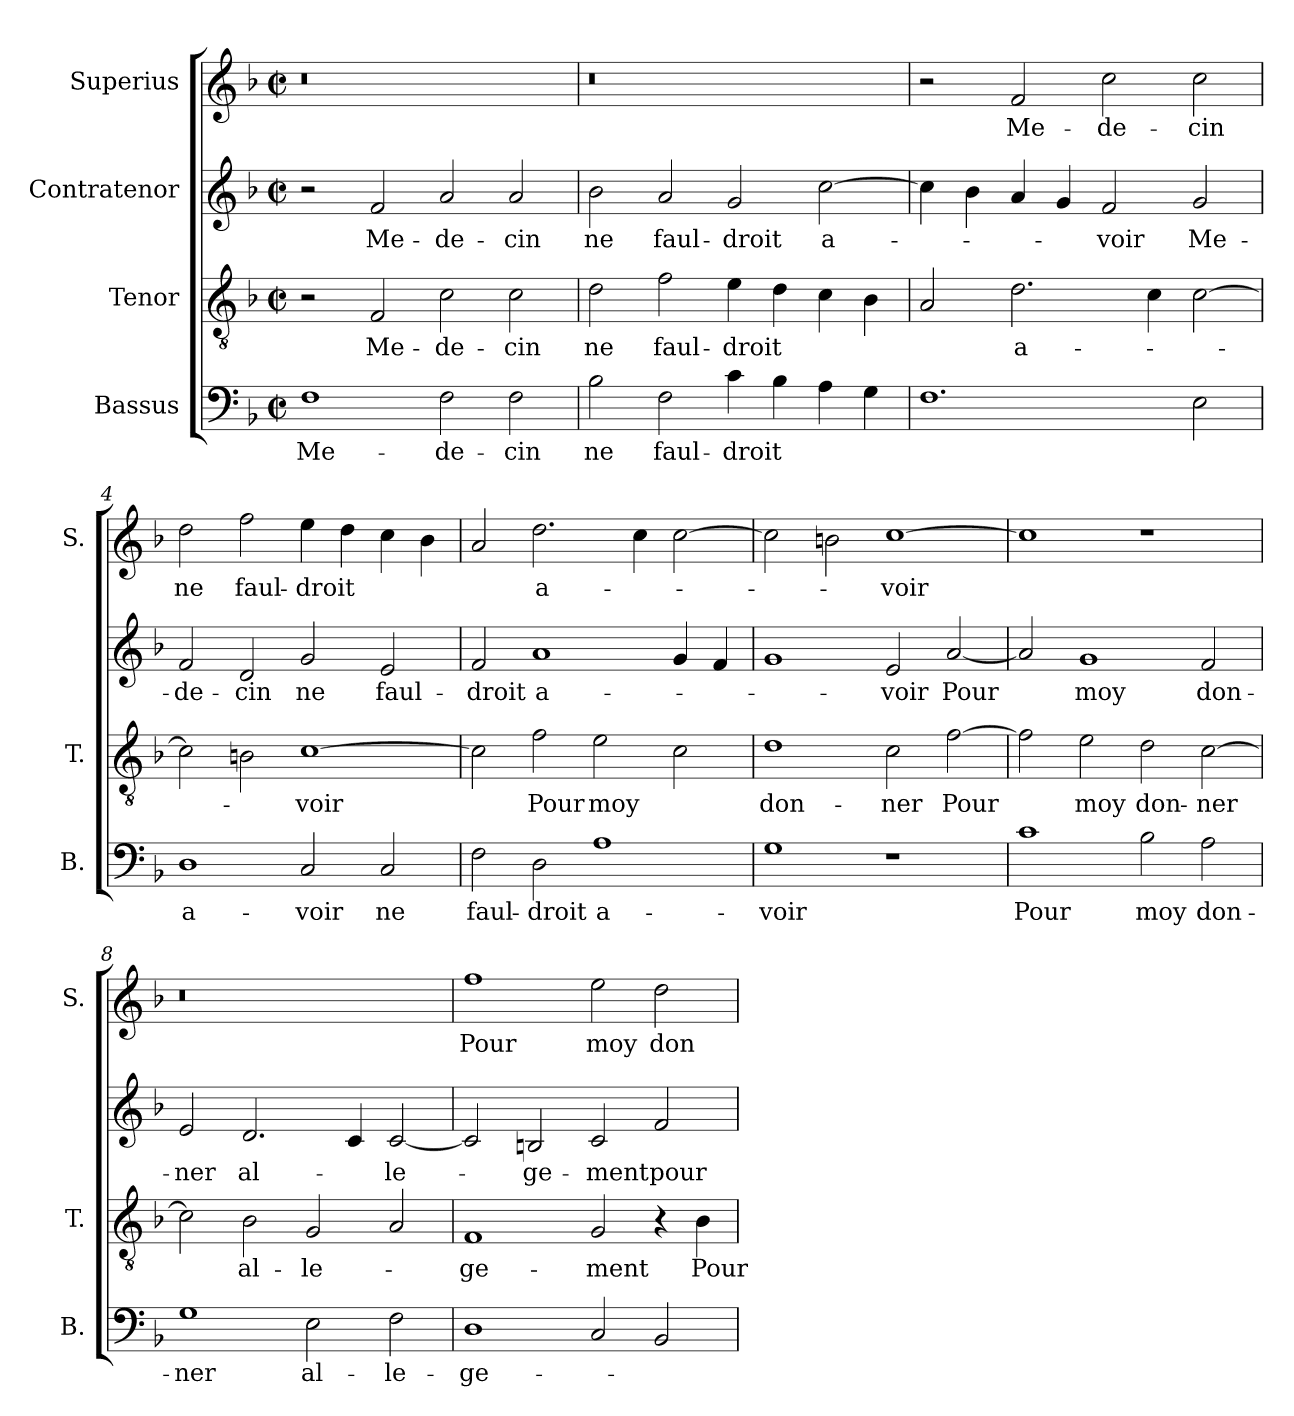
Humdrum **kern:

**kern	**text	**kern	**text	**kern	**text	**kern	**text
*part4	*part4	*part3	*part3	*part2	*part2	*part1	*part1
*staff4	*staff4	*staff3	*staff3	*staff2	*staff2	*staff1	*staff1
*I"Bassus	*	*I"Tenor	*	*I"Contratenor	*	*I"Superius	*
*I'B.	*	*I'T.	*	*	*	*I'S.	*
*clefF4	*	*clefGv2	*	*clefG2	*	*clefG2	*
*k[b-]	*	*k[b-]	*	*k[b-]	*	*k[b-]	*
*F:	*	*F:	*	*F:	*	*F:	*
*M2/2	*	*M2/2	*	*M2/2	*	*M2/2	*
*met(c|)	*	*met(c|)	*	*met(c|)	*	*met(c|)	*
=1	=1	=1	=1	=1	=1	=1	=1
!	!	!	!	!	!	!LO:N:vis=0	!
1F\	Me-	2r	.	2r	.	1r	.
.	.	2F/	Me-	2f/	Me-	.	.
2F\	-de-	2c\	-de-	2a/	-de-	1ryy	.
2F\	-cin	2c\	-cin	2a/	-cin	.	.
=2	=2	=2	=2	=2	=2	=2	=2
!	!	!	!	!	!	!LO:N:vis=0	!
2B-\	ne	2d\	ne	2b-\	ne	1r	.
2F\	faul-	2f\	faul-	2a/	faul-	.	.
4c\	-droit	4e\	-droit	2g/	-droit	1ryy	.
4B-\	.	4d\	.	.	.	.	.
4A\	.	4c\	.	[2cc\	a-	.	.
4G\	.	4B-\	.	.	.	.	.
=3	=3	=3	=3	=3	=3	=3	=3
1.F\	.	2A/	.	4cc\]	.	2r	.
.	.	.	.	4b-\	.	.	.
.	.	2.d\	a-	4a/	.	2f/	Me-
.	.	.	.	4g/	.	.	.
.	.	.	.	2f/	-voir	2cc\	-de-
.	.	4c\	.	.	.	.	.
2E\	.	[2c\	.	2g/	Me-	2cc\	-cin
=4	=4	=4	=4	=4	=4	=4	=4
1D\	a-	2c\]	.	2f/	-de-	2dd\	ne
.	.	2Bn\	.	2d/	-cin	2ff\	faul-
2C/	-voir	[1c\	-voir	2g/	ne	4ee\	-droit
.	.	.	.	.	.	4dd\	.
2C/	ne	.	.	2e/	faul-	4cc\	.
.	.	.	.	.	.	4b-\	.
!!LO:LB:g=z
=5	=5	=5	=5	=5	=5	=5	=5
2F\	faul-	2c\]	.	2f/	-droit	2a/	.
2D\	-droit	2f\	Pour	1a/	a-	2.dd\	a-
1A\	a-	2e\	moy	.	.	.	.
.	.	.	.	.	.	4cc\	.
.	.	2c\	.	4g/	.	[2cc\	.
.	.	.	.	4f/	.	.	.
=6	=6	=6	=6	=6	=6	=6	=6
1G\	-voir	1d\	don-	1g/	.	2cc\]	.
.	.	.	.	.	.	2bn\	.
1r	.	2c\	-ner	2e/	-voir	[1cc\	-voir
.	.	[2f\	Pour	[2a/	Pour	.	.
=7	=7	=7	=7	=7	=7	=7	=7
1c\	Pour	2f\]	.	2a/]	.	1cc\]	.
.	.	2e\	moy	1g/	moy	.	.
2B-\	moy	2d\	don-	.	.	1r	.
2A\	don-	[2c\	-ner	2f/	don-	.	.
=8	=8	=8	=8	=8	=8	=8	=8
!	!	!	!	!	!	!LO:N:vis=0	!
1G\	-ner	2c\]	.	2e/	-ner	1r	.
.	.	2B-\	al-	2.d/	al-	.	.
2E\	al-	2G/	-le-	.	.	1ryy	.
.	.	.	.	4c/	.	.	.
2F\	-le-	2A/	.	[2c/	-le-	.	.
=9	=9	=9	=9	=9	=9	=9	=9
1D\	-ge-	1F/	-ge-	2c/]	.	1ff\	Pour
.	.	.	.	2Bn/	-ge-	.	.
2C/	.	2G/	-ment	2c/	-ment	2ee\	moy
2BB-/	.	4r	.	2f/	pour	2dd\	don-
.	.	4B-\	Pour	.	.	.	.
=	=	=	=	=	=	=	=
*-	*-	*-	*-	*-	*-	*-	*-
